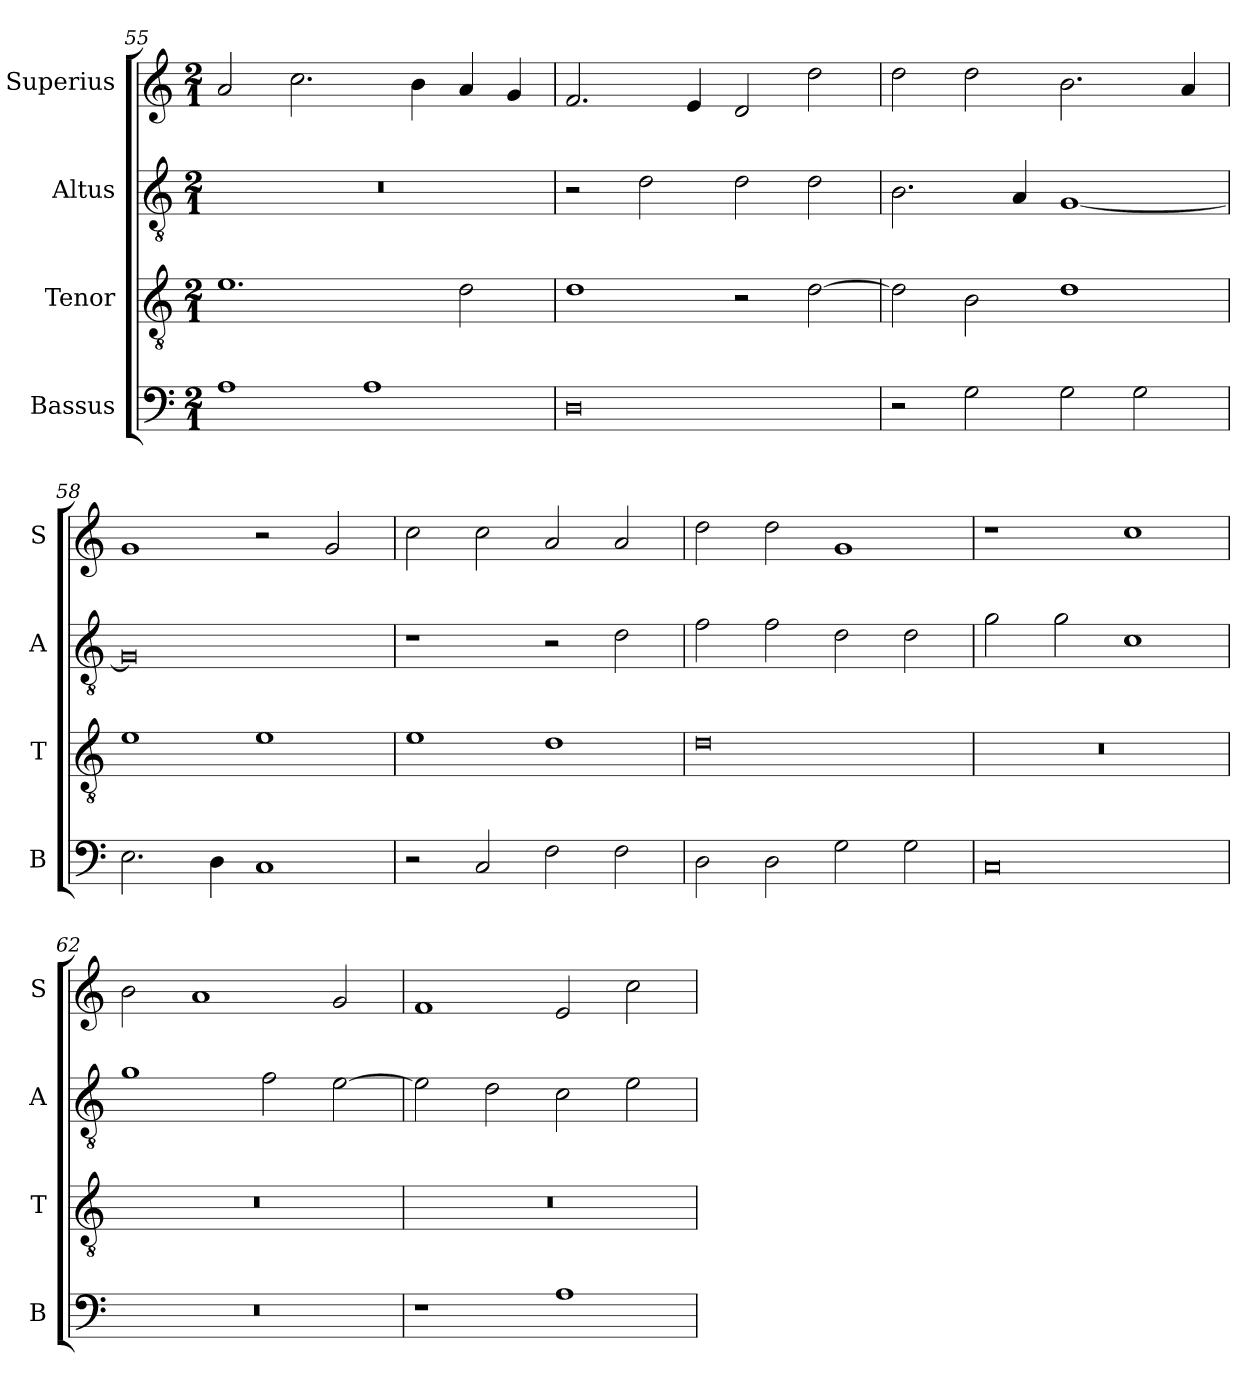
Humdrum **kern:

**kern	**kern	**kern	**kern
*part4	*part3	*part2	*part1
*staff4	*staff3	*staff2	*staff1
*I"Bassus	*I"Tenor	*I"Altus	*I"Superius
*I'B	*I'T	*I'A	*I'S
*clefF4	*clefGv2	*clefGv2	*clefG2
*k[]	*k[]	*k[]	*k[]
*M2/1	*M2/1	*M2/1	*M2/1
=55	=55	=55	=55
1A	1.e	0r	2a/
.	.	.	2.cc\
1A	.	.	.
.	.	.	4b\
.	2d\	.	4a/
.	.	.	4g/
=56	=56	=56	=56
0D	1d	2r	2.f/
.	.	2d\	.
.	.	.	4e/
.	2r	2d\	2d/
.	[2d\	2d\	2dd\
=57	=57	=57	=57
2r	2d\]	2.B\	2dd\
2G\	2B\	.	2dd\
.	.	4A/	.
2G\	1d	[1G	2.b\
2G\	.	.	.
.	.	.	4a/
=58	=58	=58	=58
2.E\	1e	0G]	1g
4D\	.	.	.
1C	1e	.	2r
.	.	.	2g/
=59	=59	=59	=59
2r	1e	1r	2cc\
2C/	.	.	2cc\
2F\	1d	2r	2a/
2F\	.	2d\	2a/
=60	=60	=60	=60
2D\	0d	2f\	2dd\
2D\	.	2f\	2dd\
2G\	.	2d\	1g
2G\	.	2d\	.
=61	=61	=61	=61
0C	0r	2g\	1r
.	.	2g\	.
.	.	1c	1cc
=62	=62	=62	=62
0r	0r	1g	2b\
.	.	.	1a
.	.	2f\	.
.	.	[2e\	2g/
=63	=63	=63	=63
1r	0r	2e\]	1f
.	.	2d\	.
1A	.	2c\	2e/
.	.	2e\	2cc\
=	=	=	=
*-	*-	*-	*-
